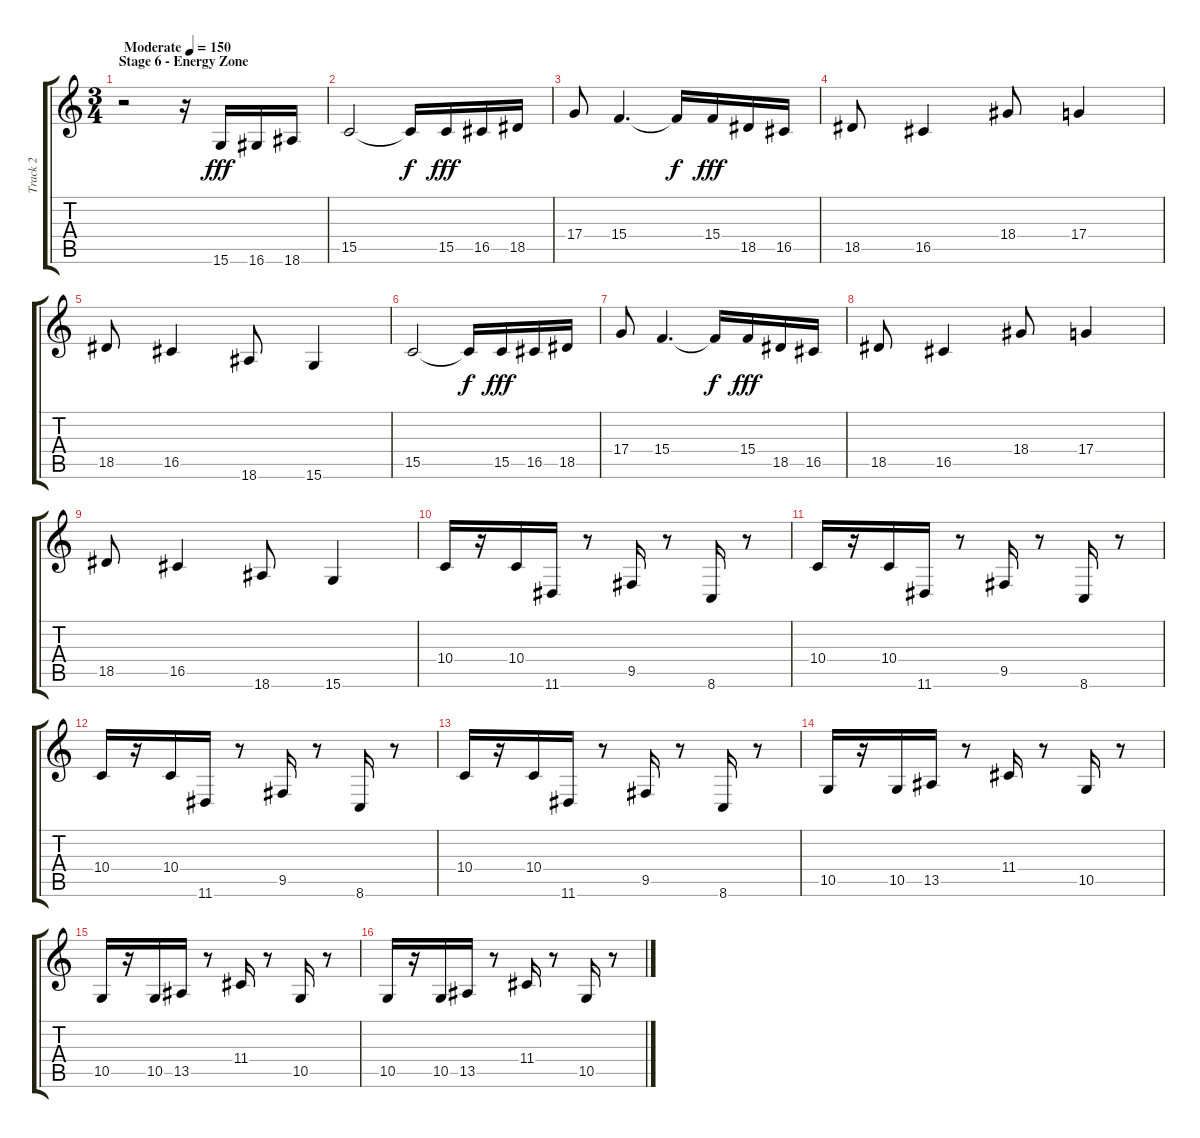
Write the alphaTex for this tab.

\track ("Track 2" "Track 2") {instrument lead2sawtooth}
\staff {score tabs}
\tuning (E4 B3 G3 D3 A2 E2) {hide}
\ts (3 4)
\section ("" "Stage 6 - Energy Zone")
\tempo (150 "Moderate")
\clef g2
\ks c
r.2{dy fff instrument lead2sawtooth} r.16 15.6.16 16.6.16 18.6.16 |
15.5.2 15.5{t}.16{dy f} 15.5.16{dy fff} 16.5.16 18.5.16 |
17.4.8 15.4.4{d} 15.4{t}.16{dy f} 15.4.16{dy fff} 18.5.16 16.5.16 |
18.5.8 16.5.4 18.4.8 17.4.4 |
18.5.8 16.5.4 18.6.8 15.6.4 |
15.5.2 15.5{t}.16{dy f} 15.5.16{dy fff} 16.5.16 18.5.16 |
17.4.8 15.4.4{d} 15.4{t}.16{dy f} 15.4.16{dy fff} 18.5.16 16.5.16 |
18.5.8 16.5.4 18.4.8 17.4.4 |
18.5.8 16.5.4 18.6.8 15.6.4 |
10.4.16 r.16 10.4.16 11.6.16 r.8 9.5.16 r.8 8.6.16 r.8 |
10.4.16 r.16 10.4.16 11.6.16 r.8 9.5.16 r.8 8.6.16 r.8 |
10.4.16 r.16 10.4.16 11.6.16 r.8 9.5.16 r.8 8.6.16 r.8 |
10.4.16 r.16 10.4.16 11.6.16 r.8 9.5.16 r.8 8.6.16 r.8 |
10.5.16 r.16 10.5.16 13.5.16 r.8 11.4.16 r.8 10.5.16 r.8 |
10.5.16 r.16 10.5.16 13.5.16 r.8 11.4.16 r.8 10.5.16 r.8 |
10.5.16 r.16 10.5.16 13.5.16 r.8 11.4.16 r.8 10.5.16 r.8
